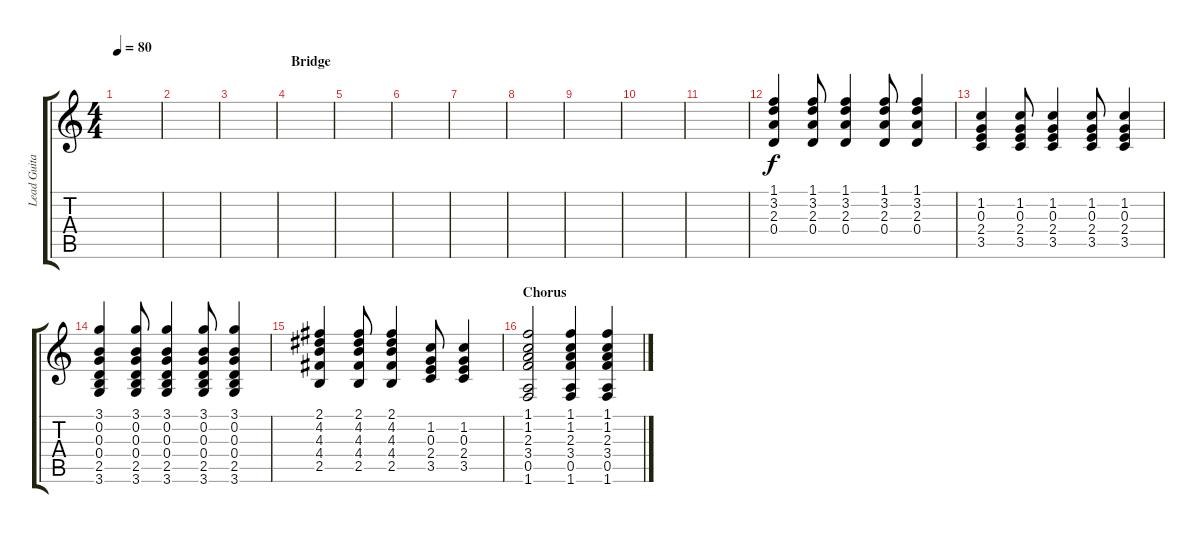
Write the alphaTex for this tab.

\track ("Lead Guitar" "Lead Guita") {instrument distortionguitar}
\staff {score tabs}
\tuning (E4 B3 G3 D3 A2 E2) {hide}
\ts (4 4)
\tempo 80
\clef g2
\ks c
|
|
|
\section ("" "Bridge")
|
|
|
|
|
|
|
|
(1.1 3.2 2.3 0.4).4 (1.1 3.2 2.3 0.4).8 (1.1 3.2 2.3 0.4).4 (1.1 3.2 2.3 0.4).8 (1.1 3.2 2.3 0.4).4 |
(1.2 0.3 2.4 3.5).4 (1.2 0.3 2.4 3.5).8 (1.2 0.3 2.4 3.5).4 (1.2 0.3 2.4 3.5).8 (1.2 0.3 2.4 3.5).4 |
(3.1 0.2 0.3 0.4 2.5 3.6).4 (3.1 0.2 0.3 0.4 2.5 3.6).8 (3.1 0.2 0.3 0.4 2.5 3.6).4 (3.1 0.2 0.3 0.4 2.5 3.6).8 (3.1 0.2 0.3 0.4 2.5 3.6).4 |
(2.1 4.2 4.3 4.4 2.5).4 (2.1 4.2 4.3 4.4 2.5).8 (2.1 4.2 4.3 4.4 2.5).4 (1.2 0.3 2.4 3.5).8 (1.2 0.3 2.4 3.5).4 |
\section ("" "Chorus")
(1.1 1.2 2.3 3.4 0.5 1.6).2 (1.1 1.2 2.3 3.4 0.5 1.6).4 (1.1 1.2 2.3 3.4 0.5 1.6).4
